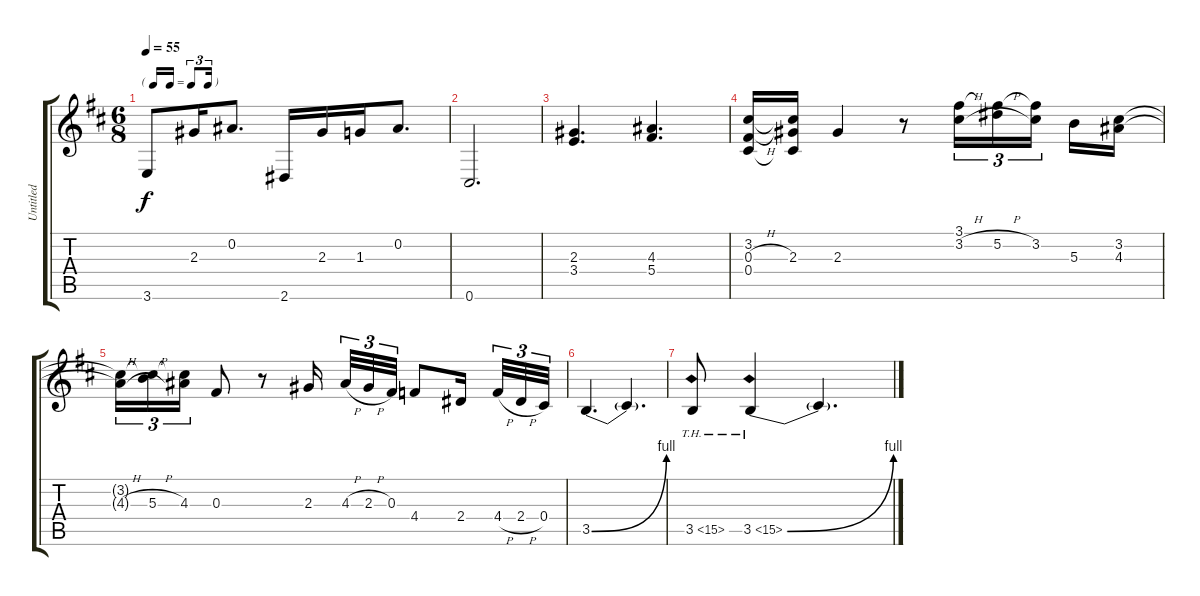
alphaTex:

\track ("Untitled" "Untitled") {instrument distortionguitar}
\staff {score tabs}
\tuning (Eb4 Bb3 Gb3 Db3 Ab2 Db2) {hide}
\ts (6 8)
\tf triplet16th
\tempo 55
\clef g2
\ks d
3.6.8{dy f} 2.3.16 0.2.8{d} 2.6.16 2.3.16 1.3.16 0.2.8{d} |
0.6.2{d} |
(2.3 3.4).4{d} (4.3 5.4).4{d} |
(3.2 0.3{h} 0.4).16 (3.2{t} 2.3 0.4{t}).16 2.3.4 r.8 (3.1 3.2{h}).16{tu (3 2)} (3.1{t} 5.2{h}).16{tu (3 2)} (3.1{t} 3.2).16{tu (3 2) beam splitsecondary} 5.3.16 (3.2 4.3).16 |
(3.2{t} 4.3{h t}).16{tu (3 2)} (3.2{t} 5.3{h}).16{tu (3 2)} (3.2{t} 4.3).16{tu (3 2)} 0.3.8 r.8 2.3.16{beam splitsecondary} 4.3{h}.32{tu (3 2)} 2.3{h}.32{tu (3 2)} 0.3.32{tu (3 2)} 4.4.8 2.4.16{beam splitsecondary} 4.4{h}.32{tu (3 2)} 2.4{h}.32{tu (3 2)} 0.4.32{tu (3 2)} |
3.5{be (bend 0 0 60 4)}.4{d} 3.5{t}.4{d} |
3.5{th 12}.8 3.5{be (bend 0 0 60 4) th 12}.4 3.5{t}.4{d}
